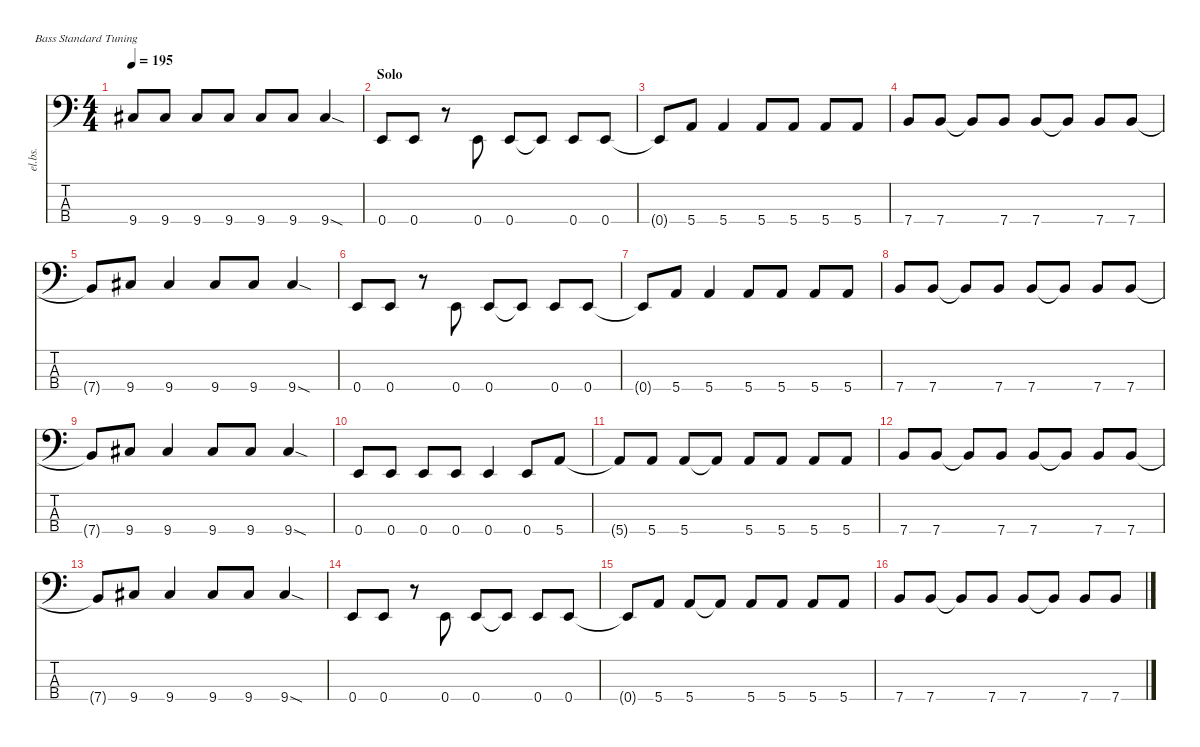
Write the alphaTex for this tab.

\defaultSystemsLayout 4
\hideDynamics
\bracketExtendMode nobrackets
\track ("Electric Bass" "el.bs.") {mute instrument electricbassfinger}
\staff {score tabs}
\tuning (G2 D2 A1 E1)
\ts (4 4)
\tempo 195
\clef f4
\ks c
9.4{acc #}.8{dy mf beam Up} 9.4{acc #}.8{beam Up} 9.4{acc #}.8{beam Up} 9.4{acc #}.8{beam Up} 9.4{acc #}.8{beam Up} 9.4{acc #}.8{beam Up} 9.4{sod acc #}.4{beam Up} |
\section ("" "Solo")
0.4.8{beam Up} 0.4.8{beam Up} r.8{beam Down} 0.4.8{beam Up} 0.4.8{beam Up} 0.4{t}.8{beam Up} 0.4.8{beam Up} 0.4.8{beam Up} |
0.4{t}.8{beam Up} 5.4.8{beam Up} 5.4.4{beam Up} 5.4.8{beam Up} 5.4.8{beam Up} 5.4.8{beam Up} 5.4.8{beam Up} |
7.4.8{beam Up} 7.4.8{beam Up} 7.4{t}.8{beam Up} 7.4.8{beam Up} 7.4.8{beam Up} 7.4{t}.8{beam Up} 7.4.8{beam Up} 7.4.8{beam Up} |
7.4{t}.8{beam Up} 9.4{acc #}.8{beam Up} 9.4{acc #}.4{beam Up} 9.4{acc #}.8{beam Up} 9.4{acc #}.8{beam Up} 9.4{sod acc #}.4{beam Up} |
0.4.8{beam Up} 0.4.8{beam Up} r.8{beam Down} 0.4.8{beam Up} 0.4.8{beam Up} 0.4{t}.8{beam Up} 0.4.8{beam Up} 0.4.8{beam Up} |
0.4{t}.8{beam Up} 5.4.8{beam Up} 5.4.4{beam Up} 5.4.8{beam Up} 5.4.8{beam Up} 5.4.8{beam Up} 5.4.8{beam Up} |
7.4.8{beam Up} 7.4.8{beam Up} 7.4{t}.8{beam Up} 7.4.8{beam Up} 7.4.8{beam Up} 7.4{t}.8{beam Up} 7.4.8{beam Up} 7.4.8{beam Up} |
7.4{t}.8{beam Up} 9.4{acc #}.8{beam Up} 9.4{acc #}.4{beam Up} 9.4{acc #}.8{beam Up} 9.4{acc #}.8{beam Up} 9.4{sod acc #}.4{beam Up} |
0.4.8{beam Up} 0.4.8{beam Up} 0.4.8{beam Up} 0.4.8{beam Up} 0.4.4{beam Up} 0.4.8{beam Up} 5.4.8{beam Up} |
5.4{t}.8{beam Up} 5.4.8{beam Up} 5.4.8{beam Up} 5.4{t}.8{beam Up} 5.4.8{beam Up} 5.4.8{beam Up} 5.4.8{beam Up} 5.4.8{beam Up} |
7.4.8{beam Up} 7.4.8{beam Up} 7.4{t}.8{beam Up} 7.4.8{beam Up} 7.4.8{beam Up} 7.4{t}.8{beam Up} 7.4.8{beam Up} 7.4.8{beam Up} |
7.4{t}.8{beam Up} 9.4{acc #}.8{beam Up} 9.4{acc #}.4{beam Up} 9.4{acc #}.8{beam Up} 9.4{acc #}.8{beam Up} 9.4{sod acc #}.4{beam Up} |
0.4.8{beam Up} 0.4.8{beam Up} r.8{beam Down} 0.4.8{beam Up} 0.4.8{beam Up} 0.4{t}.8{beam Up} 0.4.8{beam Up} 0.4.8{beam Up} |
0.4{t}.8{beam Up} 5.4.8{beam Up} 5.4.8{beam Up} 5.4{t}.8{beam Up} 5.4.8{beam Up} 5.4.8{beam Up} 5.4.8{beam Up} 5.4.8{beam Up} |
7.4.8{beam Up} 7.4.8{beam Up} 7.4{t}.8{beam Up} 7.4.8{beam Up} 7.4.8{beam Up} 7.4{t}.8{beam Up} 7.4.8{beam Up} 7.4.8{beam Up}
